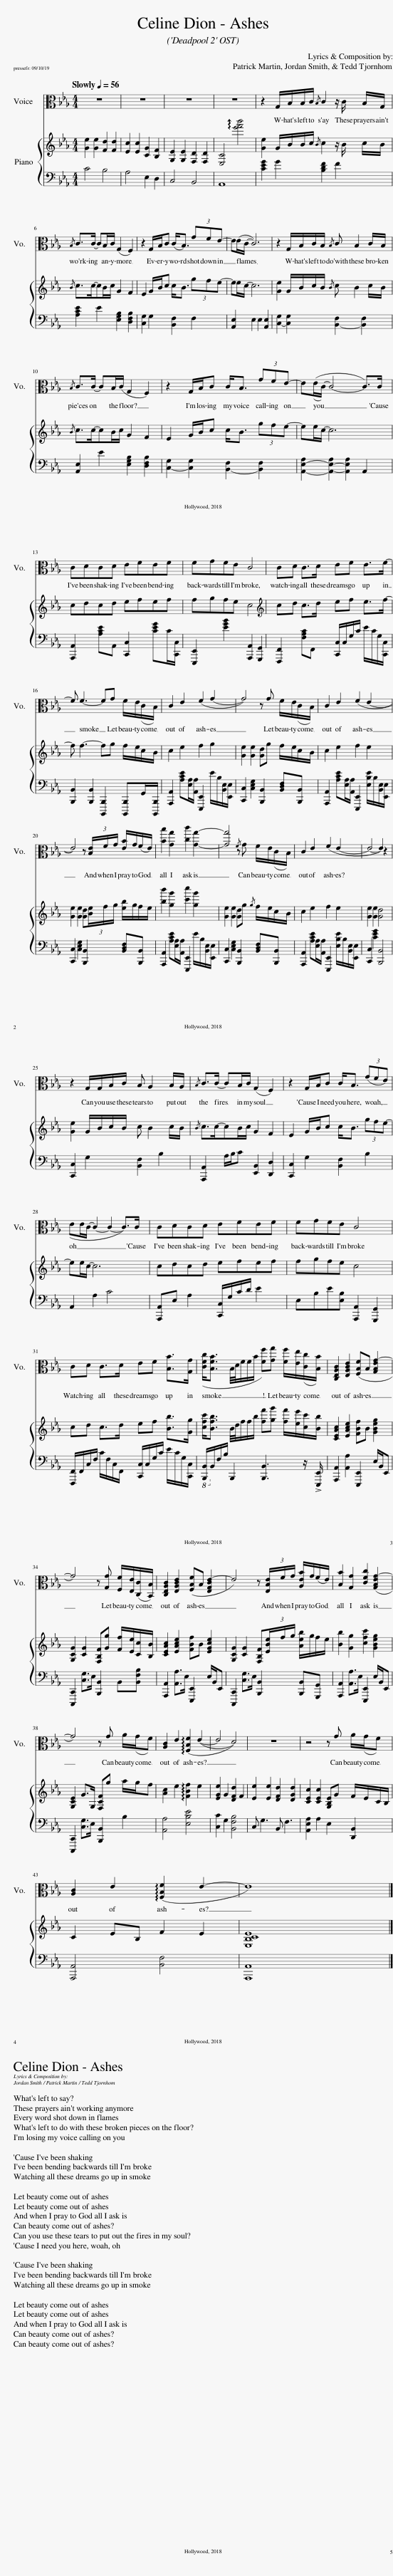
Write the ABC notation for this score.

X:1
%%score 1 { 2 | 3 }
L:1/8
Q:1/4=56
M:4/4
I:linebreak $
K:Eb
U:s=!stemless!
V:1 alto
V:2 treble
V:3 bass
V:1
 z8 | z8 | z8 | z8 | z2 G,/B,/B,/C/{/B,} C2 z/ C/ B,/G,/ |$ %5
{/B,} C>C- CB,/C/ (G,2 F,2) | z2 G,/B,/C (C<B,) (3GFE- | E(E/C/- C6) | z2 G,/B,/C/B,/{/B,} C B,2 C/B,/ |${/B,} C>C- CB,/(C/ G,2 F,2) | %10
 z2 G,/B,/C C<B, (3GFE- | E((E/C/-) C4- C>)C |$ CDCD EFEF | FGFE C4 | CD C>D EF E>F- |$ %15
 F F3- FG F/E/(C/B,/) | C2 E2 (F2 G2- | G4) z G F/E/(C/B,/) | C2 E2 (F2 E2- |$ E4) z (3[B,E]/F/G/ [EB]/G/(F/E/) | %20
 [Bb]2 [Gg]2 [cc']2 [Gg]2- | [Gg]4 z{/F} G F/E/(C/B,/) | C2 E2 (F2 E2- | E4- E2) z2 |$ z2 G,/G,/B,/C/ B, A,2 B,/A,/ | %25
{/B,} C>C- CB,/C/ (G,2 F,2) | z2 G,/B,/C C<B, (3(GFE) |$ (EE/C/- C2- C2- C>)C | CDCD EFEF | FGFE C4 |$ %30
 CD C>D EF [B,B]>[G,G] | ([CFc]<[B,FB] B,/4D/4F/F/B/ [Ff])[Gg] [Ff]/[Ee]/([Cc]/[B,B]/) | [C,E,A,C]2 [E,A,CE]2 ([F,B,F]B, [G,B,EG-]2 |$ G4) z [G,G] [F,F]/[E,E]/([C,C]/[B,,B,]/) | [C,E,A,C]2 [E,A,CE]2 ([F,B,F]B, [E,G,CE-]2 | %35
 E4) z (3[E,B,E]/F/G/ [A,EB]/G/(F/E/) | [B,B]2 [G,G]2 [CFc]2 ([G,B,EG-]2 |$ G4) z G A/(G/F) | [A,C]2 E2 (!arpeggio![F,B,F]2 (E2- | E4 D4)) | %40
 z8 | z4 z G A/(G/F) |$ [A,C]2 E2 (!arpeggio![F,B,F]2 E2- | sE8) |] %44
V:2
 [Ge]2 [Ge]2 [Fd]2 [Fd]2 | [Ec]2 [Ec]2 [CG]2 [B,F]2 | [G,E]2 [G,E]2 [F,D]2 [F,D]2 | [E,C]4 !arpeggio![e'f'b']4 | [Ge]2 G/B/B/c/{/B} c2 z/ B/ c/B/ |$ %5
{/B} c>c-cB/c/ G2 F2 | E2 G/B/c c<B (3gfe- | ee/c/- c6 | [Ge]2 G/B/c/B/{/B} c B2 c/B/ |${/B} c>c-cB/c/ G2 F2 | %10
 E2 G/B/c c<B (3gfe- | ee/c/- c6 |$ cdcd efef | fgfe c4 |[K:treble] cd c>d ef e>f- |$ %15
 f f3- fg f/e/c/B/ | c2 e2 f2 g2 | [Ge]2 [Ge]2 [Gd]g f/e/c/B/ | c2 e2 f2 e2 |$ [Ge]2 [Ge]2 [Gd](3[Be]/f/g/ [eb]/g/f/e/ | %20
 [bb']2 [gg']2 [c'c'']2 [gg']2 | [Ge]2 [Ge]2 [Gd]g{/g} f/e/c/B/ | c2 e2 f2 e2 | [Ge]2 [Ge]2 [Gd]4 |$ [Ge]2 G/B/c/B/ c B2 c/B/ | %25
{/B} c>c-cB/c/ G2 F2 | E2 G/B/c c<B (3gfe- |$ ee/c/- c6 | cdcd efef | fgfe c4 |$ %30
 cd c>d ef [Bb]>[Gg] | [cfc']<[Bfb] B/4d/4f/f/b/ [ff'][gg'] [ff']/[ee']/[cc']/[Bb]/ | [CEAc]2 [EAce]2 [FBf]B [GBeg]2 |$ [G,CG]2 [CG]2 [F,B,F][Gg] [Ff]/[Ee]/[Cc]/[B,B]/ | [CEAc]2 [EAce]2 [FBf]B [EGce]2 | %35
 [G,CG]2 [CG]2 [F,B,F](3[EBe]/f/g/ [Aeb]/g/f/e/ | [Bb]2 [Gg]2 [cfc']2 [GBeg]2 |$ [G,CE]2 G>G, [F,CF]g a/g/f | [Ac]2 e2 !arpeggio![FBf]2 e2 | [EGe]2 G2 [DFd]2 F2 | %40
 [Ee]2 [Ee]2 [DFd]2 [DGd]2 | [CEc]2 [CEc]2 [G,B,E]G F/E/C/B,/ |$ C2 EB, F2 E2 | s[E,B,CE]8 |] %44
V:3
 C4 B,4 | A,4 E,2 D,2 | C,4 B,,4 | sA,,8 | [CEG]2 G2 [B,DF]2 F2 |$ %5
 [A,CE]2 E2 [E,G,B,]2 [D,F,B,]2 | [C,G,]2 G,2 [B,,F,]2 F,2 | [A,,E,]2 E,2 E,2 [A,,E,]2 | [C,-G,]2 [C,G,]2 [B,,-F,]2 [B,,F,]2 |$ [A,,E,]2 E2 [E,G,B,]2 [D,F,B,]2 | %10
 [C,-G,]2 [C,G,]2 [B,,-F,]2 [B,,F,]2 | [A,,-E,-A,]2 [A,,-E,-A,]2 [A,,E,A,]2 A,,2 |$ [A,,,A,,]2 [A,CE]A,, [C,,C,]2 [CEG]C/[C,,C,]/ | [E,,,E,,]2 [EGB]2 [A,,,A,,]2 [G,,,G,,]2 | [F,,,F,,]2 [F,A,C]F,, [C,,C,]/C,/G,/C/ E/C/G,/[C,,C,]/ |$ %15
 [B,,,B,,]2 [B,,,B,,]2 [B,,,,B,,,]2 [B,,,,B,,,]G,,/[B,,,,B,,,]/ | [A,,,A,,]2 [A,CE][E,A,]/[A,,A,]/ [E,,,E,,]2 E/B,/[B,,E,]/[E,,E,]/ | [C,,C,]2 [C,E,G,]2 [B,,,B,,]2 [B,,D,F,][B,,,B,,] | [A,,,A,,]2 [A,CE][E,A,]/[A,,A,]/ [E,,,E,,]2 [E,B,E]/B,/[B,,E,]/[E,,E,]/ |$ [C,,C,]2 [C,E,G,]2 [B,,,B,,]2 [B,,D,F,][B,,,B,,] | %20
 [A,,,A,,]2 [A,CE][E,A,]/[A,,A,]/ [E,,,E,,]2 E/B,/[B,,E,]/[E,,E,]/ | [C,,C,]2 [C,E,G,]2 [B,,,B,,]2 [B,,D,F,][B,,,B,,] | [A,,,A,,]2 [A,CE][E,A,]/[A,,A,]/ [E,,,E,,]2 [E,B,E]/B,/[B,,E,]/[E,,E,]/ | [C,,C,]2 [CEG]2 [B,,,B,,]4 |$ [C,,C,]2 G,2 [B,,F,]2 B,2 | %25
 [A,,,A,,]2 A,/B,/C [E,,B,,]2 [D,,D,]2 | [C,,C,]2 G,2 [B,,F,]2 B,2 |$ A,,2 A,2 C4 | [A,,,A,,]E, A,2 [C,,C,]/G,/C/D/ E2 | E,B,E[E,B,] [A,,,A,,]2 [G,,,G,,]2 |$ %30
 [F,,,F,,]/F,,/C,/F,/ C/F,/C,/F,,/ [C,,C,]/C,/G,/C/ E/C/G,/[C,,C,]/ |!8vb(! [B,,,,B,,,]/!8vb)!B,,/F,/B,/ B,,,2 [B,,,B,,]3 z/ !>![E,,,E,,]/ | [A,,,A,,]2 [A,,A,]2 [E,,,E,,]2 E,/B,,/E,, |$ [C,,,C,,]2 [C,G,]>E, [B,,,B,,]2 B,,[B,,F,B,] | [A,,,A,,]2 [A,,A,]>E, [E,,,E,,]2 E,/B,,/E,, | %35
 [C,,,C,,]2 [C,G,]>E, [B,,,B,,]2 [B,,,B,,][G,,,G,,] | [A,,,A,,]2 [A,,A,]>E, [E,,,E,,]2 E,/B,,/E,, |$ [C,,,C,,]2 [C,G,]>E, [B,,,B,,]2 B,2 | [A,,A,]4 [E,B,E]4 | [C,C]2 G,2 [B,,F,B,]4 | %40
 C, G,3 B,, F,3 | [A,,E,A,]2 A,2 E,2 [D,,B,,]2 |$ [A,,,A,,]4 [B,,F,]4 | s[A,,,A,,]8 |] %44
